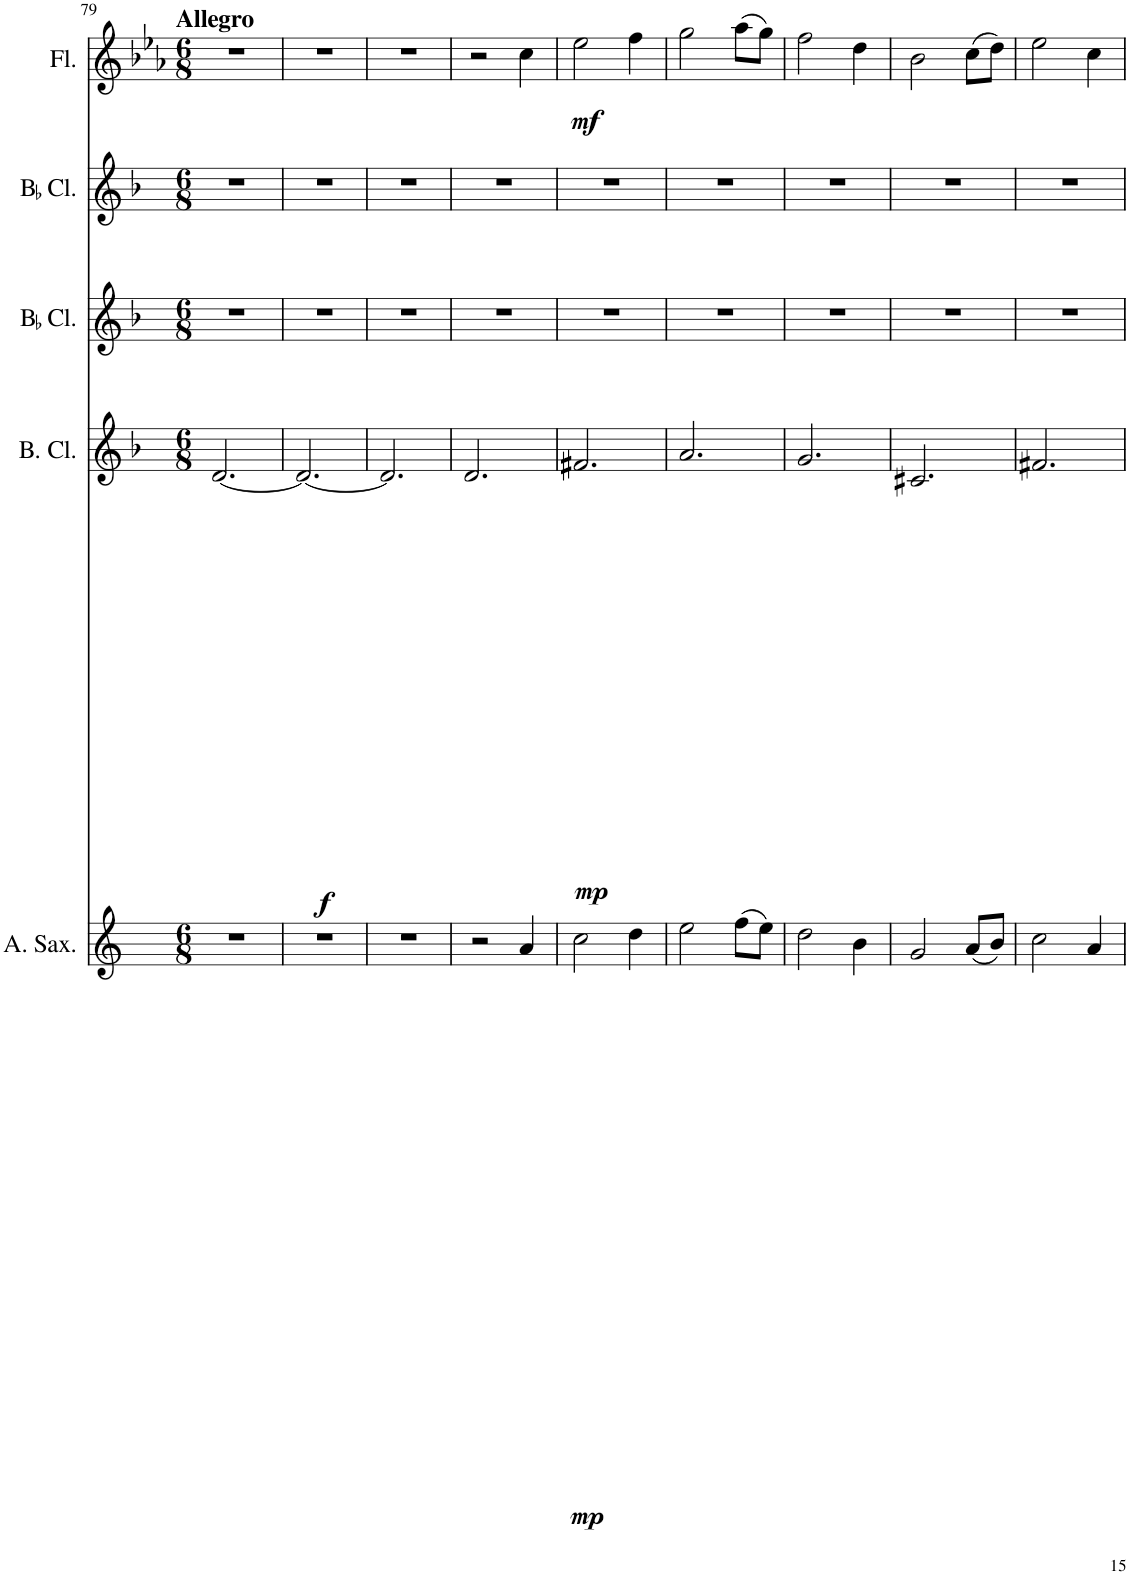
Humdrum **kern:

**kern	**dynam	**kern	**dynam	**kern	**kern	**kern	**dynam
*part5	*part5	*part4	*part4	*part3	*part2	*part1	*part1
*staff5	*staff5	*staff4	*staff4	*staff3	*staff2	*staff1	*staff1
*I"Alto Saxophone	*	*I"Bass Clarinet	*	*I"BaccidentalFlat Clarinet	*I"BaccidentalFlat Clarinet	*I"Flute	*
*I'A. Sax.	*	*I'B. Cl.	*	*I'BaccidentalFlat Cl.	*I'BaccidentalFlat Cl.	*I'Fl.	*
!!LO:PB:g=z
*clefG2	*	*clefG2	*	*clefG2	*clefG2	*clefG2	*
*Trd5c9	*	*Trd8c14	*	*Trd1c2	*Trd1c2	*	*
*k[]	*	*k[b-]	*	*k[b-]	*k[b-]	*k[b-e-a-]	*
*M6/8	*	*M6/8	*	*M6/8	*M6/8	*M6/8	*
=79	=79	=79	=79	=79	=79	=79	=79
!	!	!	!	!	!	!LO:TX:a:B:t=Allegro	!
!	!	!	!LO:DY:b	!	!	!	!
2.r	.	[2.d/	f	2.r	2.r	2.r	.
=80	=80	=80	=80	=80	=80	=80	=80
2.r	.	2.d/_	.	2.r	2.r	2.r	.
=81	=81	=81	=81	=81	=81	=81	=81
2.r	.	2.d/]	.	2.r	2.r	2.r	.
=82	=82	=82	=82	=82	=82	=82	=82
2r	.	2.d/	.	2.r	2.r	2r	.
!	!LO:DY:b	!	!	!	!	!	!LO:DY:b
4a/	mp	.	.	.	.	4cc\	mf
=83	=83	=83	=83	=83	=83	=83	=83
!	!	!	!LO:DY:b	!	!	!	!
2cc\	.	2.f#X/	mp	2.r	2.r	2ee-\	.
4dd\	.	.	.	.	.	4ff\	.
=84	=84	=84	=84	=84	=84	=84	=84
2ee\	.	2.a/	.	2.r	2.r	2gg\	.
(8ff\L	.	.	.	.	.	(8aa-\L	.
8ee\J)	.	.	.	.	.	8gg\J)	.
=85	=85	=85	=85	=85	=85	=85	=85
2dd\	.	2.g/	.	2.r	2.r	2ff\	.
4b\	.	.	.	.	.	4dd\	.
=86	=86	=86	=86	=86	=86	=86	=86
2g/	.	2.c#X/	.	2.r	2.r	2b-\	.
(8a/L	.	.	.	.	.	(8cc\L	.
8b/J)	.	.	.	.	.	8dd\J)	.
=87	=87	=87	=87	=87	=87	=87	=87
2cc\	.	2.f#X/	.	2.r	2.r	2ee-\	.
4a/	.	.	.	.	.	4cc\	.
=	=	=	=	=	=	=	=
*-	*-	*-	*-	*-	*-	*-	*-
